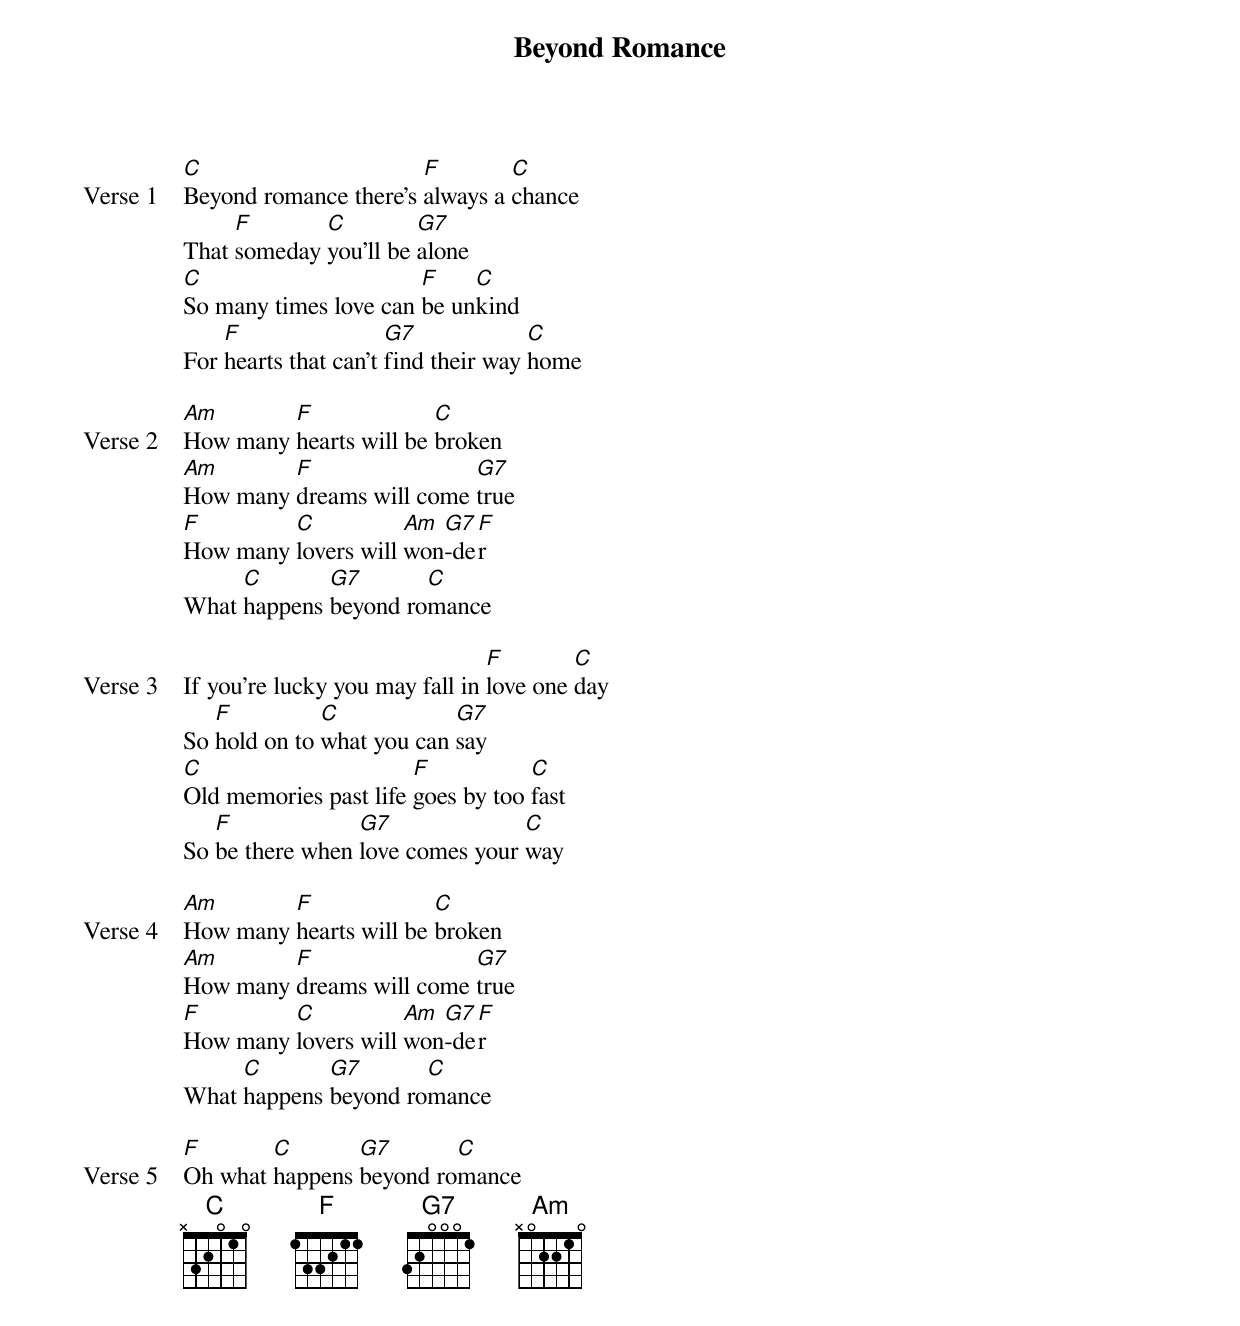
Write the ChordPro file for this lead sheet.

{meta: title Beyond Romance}
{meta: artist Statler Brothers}
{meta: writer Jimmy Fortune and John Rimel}

{start_of_verse: Verse 1}
[C]Beyond romance there's [F]always a [C]chance
That [F]someday [C]you'll be [G7]alone
[C]So many times love can [F]be un[C]kind
For [F]hearts that can't [G7]find their way [C]home
{end_of_verse}

{start_of_verse: Verse 2}
[Am]How many [F]hearts will be [C]broken
[Am]How many [F]dreams will come [G7]true
[F]How many [C]lovers will [Am]won[G7]-de[F]r
What [C]happens [G7]beyond ro[C]mance
{end_of_verse}

{start_of_verse: Verse 3}
If you're lucky you may fall in [F]love one [C]day
So [F]hold on to [C]what you can [G7]say
[C]Old memories past life [F]goes by too [C]fast
So [F]be there when [G7]love comes your [C]way
{end_of_verse}

{start_of_verse: Verse 4}
[Am]How many [F]hearts will be [C]broken
[Am]How many [F]dreams will come [G7]true
[F]How many [C]lovers will [Am]won[G7]-de[F]r
What [C]happens [G7]beyond ro[C]mance
{end_of_verse}

{start_of_verse: Verse 5}
[F]Oh what [C]happens [G7]beyond ro[C]mance
{end_of_verse}
